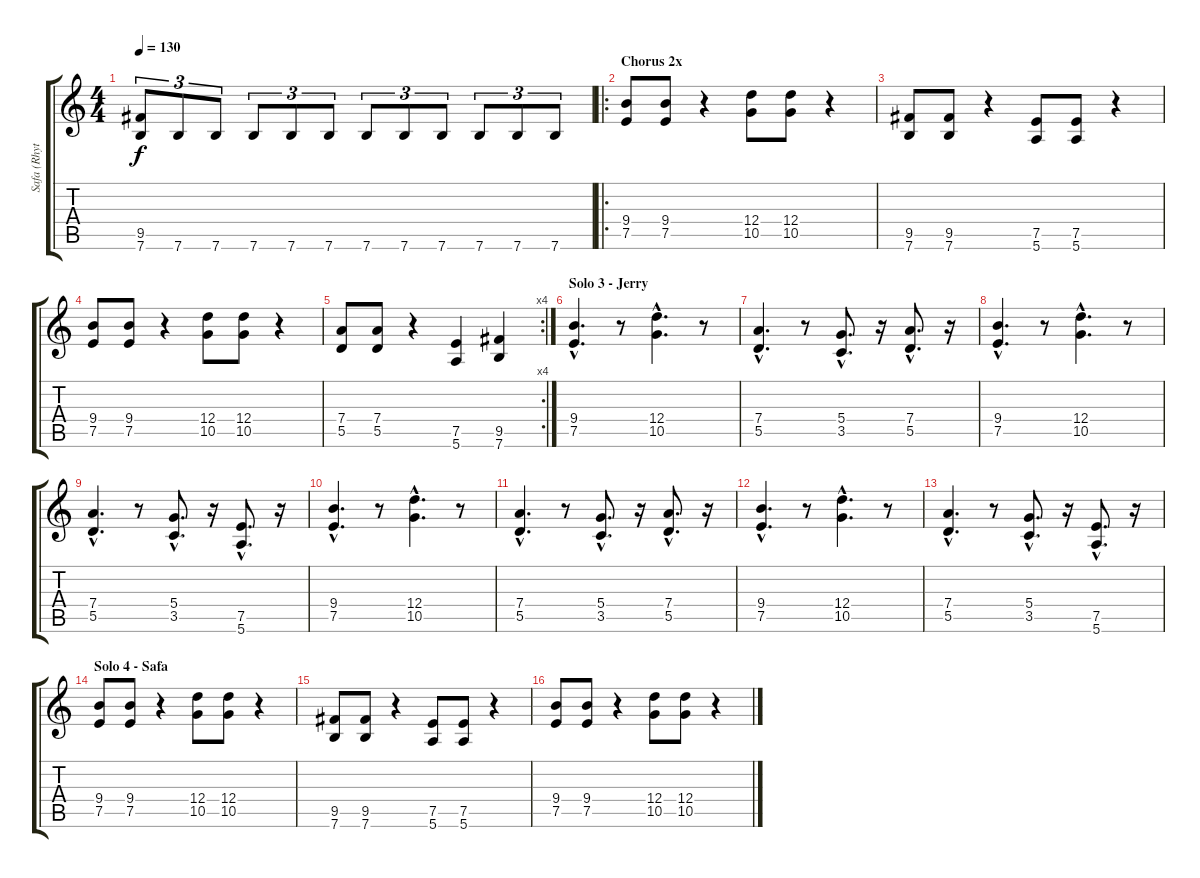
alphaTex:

\track ("Safa (Rhythm)" "Safa (Rhyt") {instrument distortionguitar}
\staff {score tabs}
\tuning (E4 B3 G3 D3 A2 E2) {hide}
\ts (4 4)
\tempo 130
\clef g2
\ks c
(9.5 7.6).8{tu (3 2) dy f} 7.6.8{tu (3 2)} 7.6.8{tu (3 2)} 7.6.8{tu (3 2)} 7.6.8{tu (3 2)} 7.6.8{tu (3 2)} 7.6.8{tu (3 2)} 7.6.8{tu (3 2)} 7.6.8{tu (3 2)} 7.6.8{tu (3 2)} 7.6.8{tu (3 2)} 7.6.8{tu (3 2)} |
\ro
\section ("" "Chorus 2x")
(9.4 7.5).8 (9.4 7.5).8 r.4 (12.4 10.5).8 (12.4 10.5).8 r.4 |
(9.5 7.6).8 (9.5 7.6).8 r.4 (7.5 5.6).8 (7.5 5.6).8 r.4 |
(9.4 7.5).8 (9.4 7.5).8 r.4 (12.4 10.5).8 (12.4 10.5).8 r.4 |
\rc 4
(7.4 5.5).8 (7.4 5.5).8 r.4 (7.5 5.6).4 (9.5 7.6).4 |
\section ("" "Solo 3 - Jerry")
(9.4{hac} 7.5{hac}).4{d} r.8 (12.4{hac} 10.5{hac}).4{d} r.8 |
(7.4{hac} 5.5{hac}).4{d} r.8 (5.4{hac} 3.5{hac}).8{d} r.16 (7.4{hac} 5.5{hac}).8{d} r.16 |
(9.4{hac} 7.5{hac}).4{d} r.8 (12.4{hac} 10.5{hac}).4{d} r.8 |
(7.4{hac} 5.5{hac}).4{d} r.8 (5.4{hac} 3.5{hac}).8{d} r.16 (7.5{hac} 5.6{hac}).8{d} r.16 |
(9.4{hac} 7.5{hac}).4{d} r.8 (12.4{hac} 10.5{hac}).4{d} r.8 |
(7.4{hac} 5.5{hac}).4{d} r.8 (5.4{hac} 3.5{hac}).8{d} r.16 (7.4{hac} 5.5{hac}).8{d} r.16 |
(9.4{hac} 7.5{hac}).4{d} r.8 (12.4{hac} 10.5{hac}).4{d} r.8 |
(7.4{hac} 5.5{hac}).4{d} r.8 (5.4{hac} 3.5{hac}).8{d} r.16 (7.5{hac} 5.6{hac}).8{d} r.16 |
\section ("" "Solo 4 - Safa")
(9.4 7.5).8 (9.4 7.5).8 r.4 (12.4 10.5).8 (12.4 10.5).8 r.4 |
(9.5 7.6).8 (9.5 7.6).8 r.4 (7.5 5.6).8 (7.5 5.6).8 r.4 |
(9.4 7.5).8 (9.4 7.5).8 r.4 (12.4 10.5).8 (12.4 10.5).8 r.4
